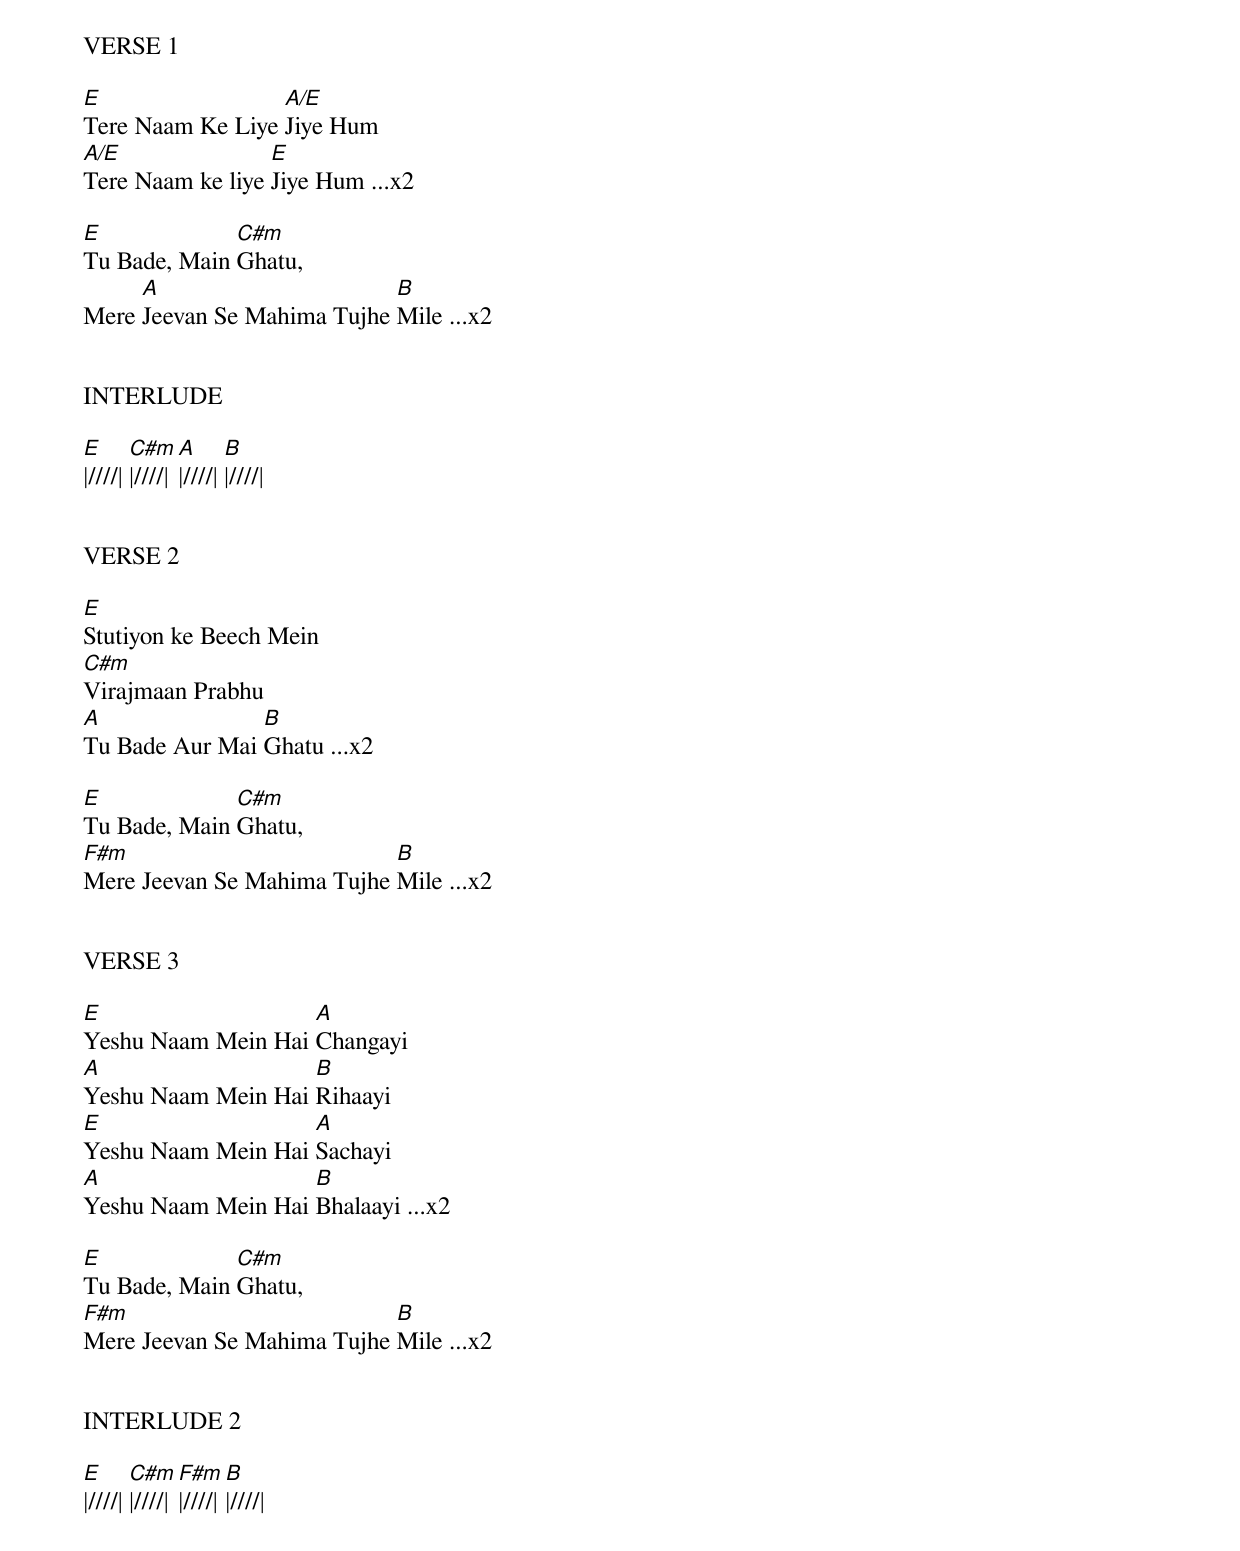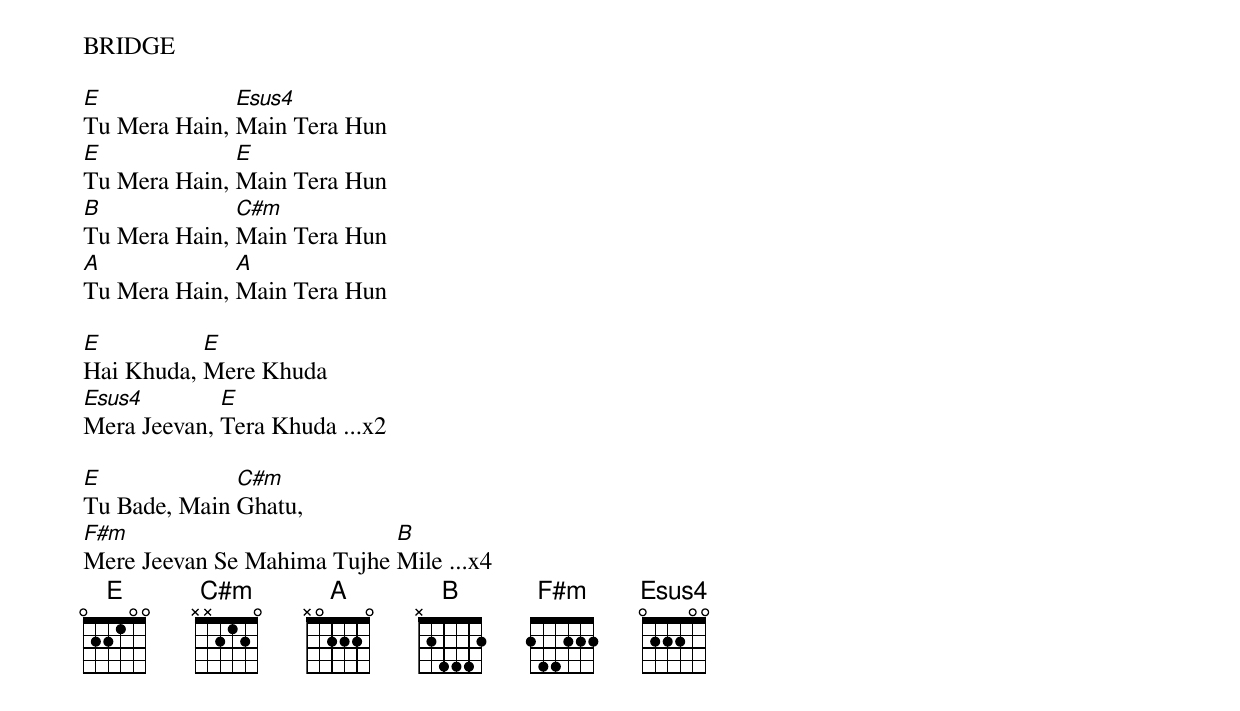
VERSE 1

[E]Tere Naam Ke Liye [A/E]Jiye Hum
[A/E]Tere Naam ke liye [E]Jiye Hum ...x2

[E]Tu Bade, Main [C#m]Ghatu,
Mere [A]Jeevan Se Mahima Tujhe [B]Mile ...x2


INTERLUDE

[E]|////| [C#m]|////| [A]|////| [B]|////|


VERSE 2

[E]Stutiyon ke Beech Mein
[C#m]Virajmaan Prabhu
[A]Tu Bade Aur Mai [B]Ghatu ...x2

[E]Tu Bade, Main [C#m]Ghatu,
[F#m]Mere Jeevan Se Mahima Tujhe [B]Mile ...x2


VERSE 3

[E]Yeshu Naam Mein Hai [A]Changayi
[A]Yeshu Naam Mein Hai [B]Rihaayi
[E]Yeshu Naam Mein Hai [A]Sachayi
[A]Yeshu Naam Mein Hai [B]Bhalaayi ...x2

[E]Tu Bade, Main [C#m]Ghatu,
[F#m]Mere Jeevan Se Mahima Tujhe [B]Mile ...x2


INTERLUDE 2

[E]|////| [C#m]|////| [F#m]|////| [B]|////|


BRIDGE

[E]Tu Mera Hain, [Esus4]Main Tera Hun
[E]Tu Mera Hain, [E]Main Tera Hun
[B]Tu Mera Hain, [C#m]Main Tera Hun
[A]Tu Mera Hain, [A]Main Tera Hun

[E]Hai Khuda, [E]Mere Khuda
[Esus4]Mera Jeevan, [E]Tera Khuda ...x2

[E]Tu Bade, Main [C#m]Ghatu,
[F#m]Mere Jeevan Se Mahima Tujhe [B]Mile ...x4
